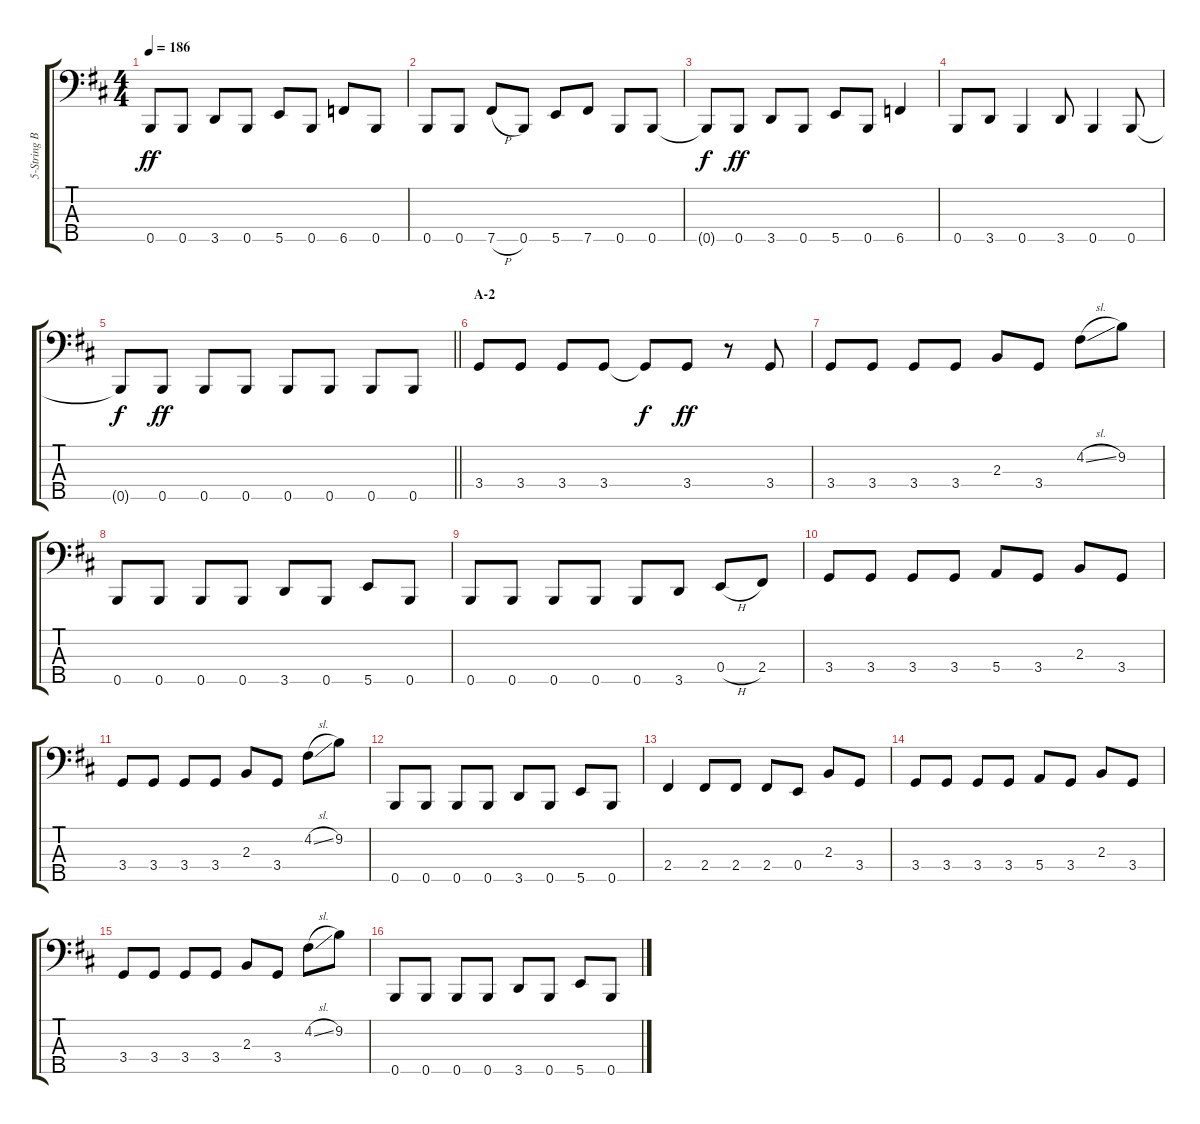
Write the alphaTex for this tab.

\track ("5-String Bass" "5-String B") {instrument electricbasspick}
\staff {score tabs}
\tuning (G2 D2 A1 E1 B0) {hide}
\ts (4 4)
\tempo 186
\clef f4
\ks d
0.5.8{dy ff} 0.5.8 3.5.8 0.5.8 5.5.8 0.5.8 6.5.8 0.5.8 |
0.5.8 0.5.8 7.5{h}.8 0.5.8 5.5.8 7.5.8 0.5.8 0.5.8 |
0.5{t}.8{dy f} 0.5.8{dy ff} 3.5.8 0.5.8 5.5.8 0.5.8 6.5.4 |
0.5.8 3.5.8 0.5.4 3.5.8 0.5.4 0.5.8 |
\barLineRight lightlight
0.5{t}.8{dy f} 0.5.8{dy ff} 0.5.8 0.5.8 0.5.8 0.5.8 0.5.8 0.5.8 |
\section ("" "A-2")
3.4.8 3.4.8 3.4.8 3.4.8 3.4{t}.8{dy f} 3.4.8{dy ff} r.8 3.4.8 |
3.4.8 3.4.8 3.4.8 3.4.8 2.3.8 3.4.8 4.2{sl}.8 9.2.8 |
0.5.8 0.5.8 0.5.8 0.5.8 3.5.8 0.5.8 5.5.8 0.5.8 |
0.5.8 0.5.8 0.5.8 0.5.8 0.5.8 3.5.8 0.4{h}.8 2.4.8 |
3.4.8 3.4.8 3.4.8 3.4.8 5.4.8 3.4.8 2.3.8 3.4.8 |
3.4.8 3.4.8 3.4.8 3.4.8 2.3.8 3.4.8 4.2{sl}.8 9.2.8 |
0.5.8 0.5.8 0.5.8 0.5.8 3.5.8 0.5.8 5.5.8 0.5.8 |
2.4.4 2.4.8 2.4.8 2.4.8 0.4.8 2.3.8 3.4.8 |
3.4.8 3.4.8 3.4.8 3.4.8 5.4.8 3.4.8 2.3.8 3.4.8 |
3.4.8 3.4.8 3.4.8 3.4.8 2.3.8 3.4.8 4.2{sl}.8 9.2.8 |
0.5.8 0.5.8 0.5.8 0.5.8 3.5.8 0.5.8 5.5.8 0.5.8
